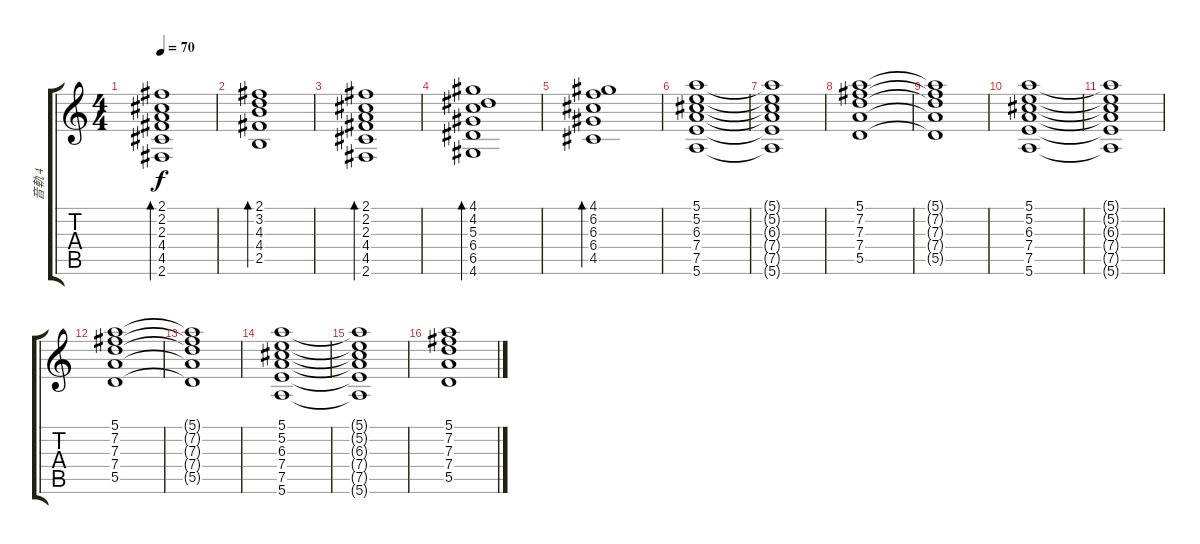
\track ("音軌 4" "音軌 4") {instrument overdrivenguitar}
\staff {score tabs}
\tuning (E4 B3 G3 D3 A2 E2) {hide}
\ts (4 4)
\tempo 70
\clef g2
\ks c
(2.1 2.2 2.3 4.4 4.5 2.6).1{bd 240 dy f} |
(2.1 3.2 4.3 4.4 2.5).1{bd 240} |
(2.1 2.2 2.3 4.4 4.5 2.6).1{bd 240} |
(4.1 4.2 5.3 6.4 6.5 4.6).1{bd 240} |
(4.1 6.2 6.3 6.4 4.5).1{bd 240} |
(5.1 5.2 6.3 7.4 7.5 5.6).1 |
(5.1{t} 5.2{t} 6.3{t} 7.4{t} 7.5{t} 5.6{t}).1 |
(5.1 7.2 7.3 7.4 5.5).1 |
(5.1{t} 7.2{t} 7.3{t} 7.4{t} 5.5{t}).1 |
(5.1 5.2 6.3 7.4 7.5 5.6).1 |
(5.1{t} 5.2{t} 6.3{t} 7.4{t} 7.5{t} 5.6{t}).1 |
(5.1 7.2 7.3 7.4 5.5).1 |
(5.1{t} 7.2{t} 7.3{t} 7.4{t} 5.5{t}).1 |
(5.1 5.2 6.3 7.4 7.5 5.6).1 |
(5.1{t} 5.2{t} 6.3{t} 7.4{t} 7.5{t} 5.6{t}).1 |
(5.1 7.2 7.3 7.4 5.5).1{volume 0}
